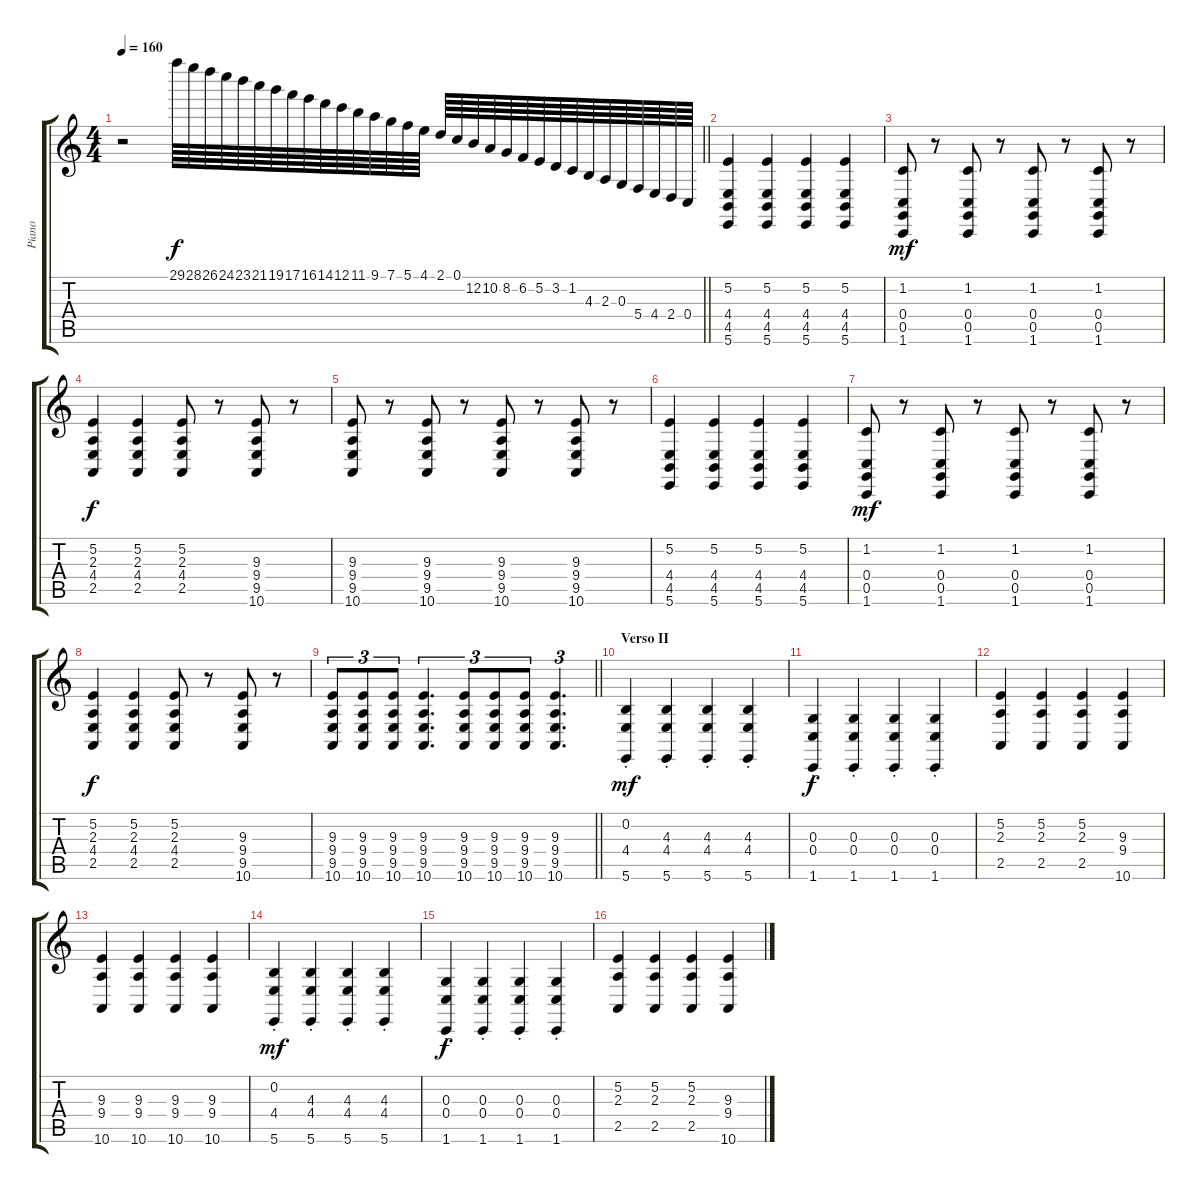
\track ("Piano" "Piano") {instrument acousticgrandpiano}
\staff {score tabs}
\tuning (C5 B3 G3 C3 G2 B1) {hide}
\ts (4 4)
\tempo 160
\clef g2
\barLineRight lightlight
\ks c
r.2{dy f} 29.1.64 28.1.64 26.1.64 24.1.64 23.1.64 21.1.64 19.1.64 17.1.64 16.1.64 14.1.64 12.1.64 11.1.64 9.1.64 7.1.64 5.1.64 4.1.64 2.1.64 0.1.64 12.2.64 10.2.64 8.2.64 6.2.64 5.2.64 3.2.64 1.2.64 4.3.64 2.3.64 0.3.64 5.4.64 4.4.64 2.4.64 0.4.64 |
(5.2 4.4 4.5 5.6).4 (5.2 4.4 4.5 5.6).4 (5.2 4.4 4.5 5.6).4 (5.2 4.4 4.5 5.6).4 |
(1.2 0.4 0.5 1.6).8{dy mf} r.8 (1.2 0.4 0.5 1.6).8 r.8 (1.2 0.4 0.5 1.6).8 r.8 (1.2 0.4 0.5 1.6).8 r.8 |
(5.2 2.3 4.4 2.5).4{dy f} (5.2 2.3 4.4 2.5).4 (5.2 2.3 4.4 2.5).8 r.8 (9.3 9.4 9.5 10.6).8 r.8 |
(9.3 9.4 9.5 10.6).8 r.8 (9.3 9.4 9.5 10.6).8 r.8 (9.3 9.4 9.5 10.6).8 r.8 (9.3 9.4 9.5 10.6).8 r.8 |
(5.2 4.4 4.5 5.6).4 (5.2 4.4 4.5 5.6).4 (5.2 4.4 4.5 5.6).4 (5.2 4.4 4.5 5.6).4 |
(1.2 0.4 0.5 1.6).8{dy mf} r.8 (1.2 0.4 0.5 1.6).8 r.8 (1.2 0.4 0.5 1.6).8 r.8 (1.2 0.4 0.5 1.6).8 r.8 |
(5.2 2.3 4.4 2.5).4{dy f} (5.2 2.3 4.4 2.5).4 (5.2 2.3 4.4 2.5).8 r.8 (9.3 9.4 9.5 10.6).8 r.8 |
\barLineRight lightlight
(9.3 9.4 9.5 10.6).8{tu (3 2)} (9.3 9.4 9.5 10.6).8{tu (3 2)} (9.3 9.4 9.5 10.6).8{tu (3 2)} (9.3 9.4 9.5 10.6).4{d tu (3 2)} (9.3 9.4 9.5 10.6).8{tu (3 2)} (9.3 9.4 9.5 10.6).8{tu (3 2)} (9.3 9.4 9.5 10.6).8{tu (3 2)} (9.3 9.4 9.5 10.6).4{d tu (3 2)} |
\section ("" "Verso II")
(0.2{st} 4.4{st} 5.6{st}).4{dy mf} (4.3{st} 4.4{st} 5.6{st}).4 (4.3{st} 4.4{st} 5.6{st}).4 (4.3{st} 4.4{st} 5.6{st}).4 |
(0.3{st} 0.4{st} 1.6{st}).4{dy f} (0.3{st} 0.4{st} 1.6{st}).4 (0.3{st} 0.4{st} 1.6{st}).4 (0.3{st} 0.4{st} 1.6{st}).4 |
(5.2 2.3 2.5).4 (5.2 2.3 2.5).4 (5.2 2.3 2.5).4 (9.3 9.4 10.6).4 |
(9.3 9.4 10.6).4 (9.3 9.4 10.6).4 (9.3 9.4 10.6).4 (9.3 9.4 10.6).4 |
(0.2{st} 4.4{st} 5.6{st}).4{dy mf} (4.3{st} 4.4{st} 5.6{st}).4 (4.3{st} 4.4{st} 5.6{st}).4 (4.3{st} 4.4{st} 5.6{st}).4 |
(0.3{st} 0.4{st} 1.6{st}).4{dy f} (0.3{st} 0.4{st} 1.6{st}).4 (0.3{st} 0.4{st} 1.6{st}).4 (0.3{st} 0.4{st} 1.6{st}).4 |
(5.2 2.3 2.5).4 (5.2 2.3 2.5).4 (5.2 2.3 2.5).4 (9.3 9.4 10.6).4
